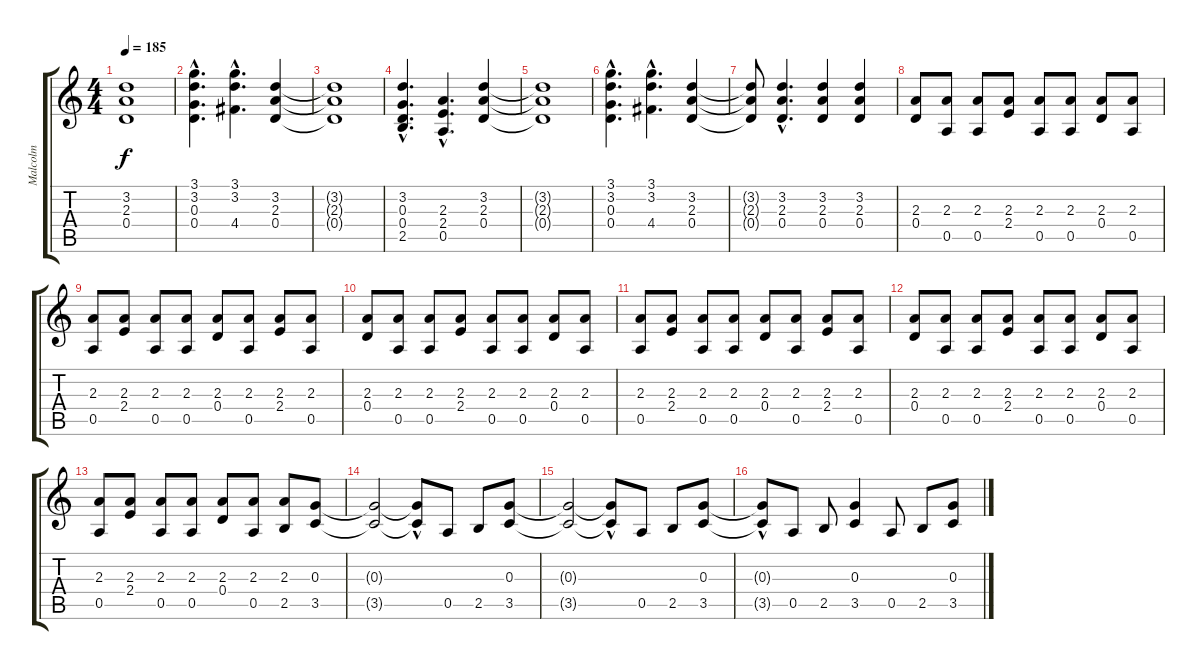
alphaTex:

\track ("Malcolm" "Malcolm") {instrument overdrivenguitar}
\staff {score tabs}
\tuning (E4 B3 G3 D3 A2 E2) {hide}
\ts (4 4)
\tempo 185
\clef g2
\ks c
(3.2{t} 2.3{t} 0.4{t}).1{dy f} |
(3.1{hac} 3.2{hac} 0.3{hac} 0.4{hac}).4{d} (3.1{hac} 3.2{hac} 4.4{hac}).4{d} (3.2 2.3 0.4).4 |
(3.2{t} 2.3{t} 0.4{t}).1 |
(3.2{hac} 0.3{hac} 0.4{hac} 2.5{hac}).4{d} (2.3{hac} 2.4{hac} 0.5{hac}).4{d} (3.2 2.3 0.4).4 |
(3.2{t} 2.3{t} 0.4{t}).1 |
(3.1{hac} 3.2{hac} 0.3{hac} 0.4{hac}).4{d} (3.1{hac} 3.2{hac} 4.4{hac}).4{d} (3.2 2.3 0.4).4 |
(3.2{t} 2.3{t} 0.4{t}).8 (3.2{hac} 2.3{hac} 0.4{hac}).4{d} (3.2 2.3 0.4).4 (3.2 2.3 0.4).4 |
(2.3 0.4).8 (2.3 0.5).8 (2.3 0.5).8 (2.3 2.4).8 (2.3 0.5).8 (2.3 0.5).8 (2.3 0.4).8 (2.3 0.5).8 |
(2.3 0.5).8 (2.3 2.4).8 (2.3 0.5).8 (2.3 0.5).8 (2.3 0.4).8 (2.3 0.5).8 (2.3 2.4).8 (2.3 0.5).8 |
(2.3 0.4).8 (2.3 0.5).8 (2.3 0.5).8 (2.3 2.4).8 (2.3 0.5).8 (2.3 0.5).8 (2.3 0.4).8 (2.3 0.5).8 |
(2.3 0.5).8 (2.3 2.4).8 (2.3 0.5).8 (2.3 0.5).8 (2.3 0.4).8 (2.3 0.5).8 (2.3 2.4).8 (2.3 0.5).8 |
(2.3 0.4).8 (2.3 0.5).8 (2.3 0.5).8 (2.3 2.4).8 (2.3 0.5).8 (2.3 0.5).8 (2.3 0.4).8 (2.3 0.5).8 |
(2.3 0.5).8 (2.3 2.4).8 (2.3 0.5).8 (2.3 0.5).8 (2.3 0.4).8 (2.3 0.5).8 (2.3 2.5).8 (0.3 3.5).8 |
(0.3{t} 3.5{t}).2 (0.3{hac t} 3.5{t}).8 0.5.8 2.5.8 (0.3 3.5).8 |
(0.3{t} 3.5{t}).2 (0.3{hac t} 3.5{t}).8 0.5.8 2.5.8 (0.3 3.5).8 |
(0.3{hac t} 3.5{t}).8 0.5.8 2.5.8 (0.3 3.5).4 0.5.8 2.5.8 (0.3 3.5).8
